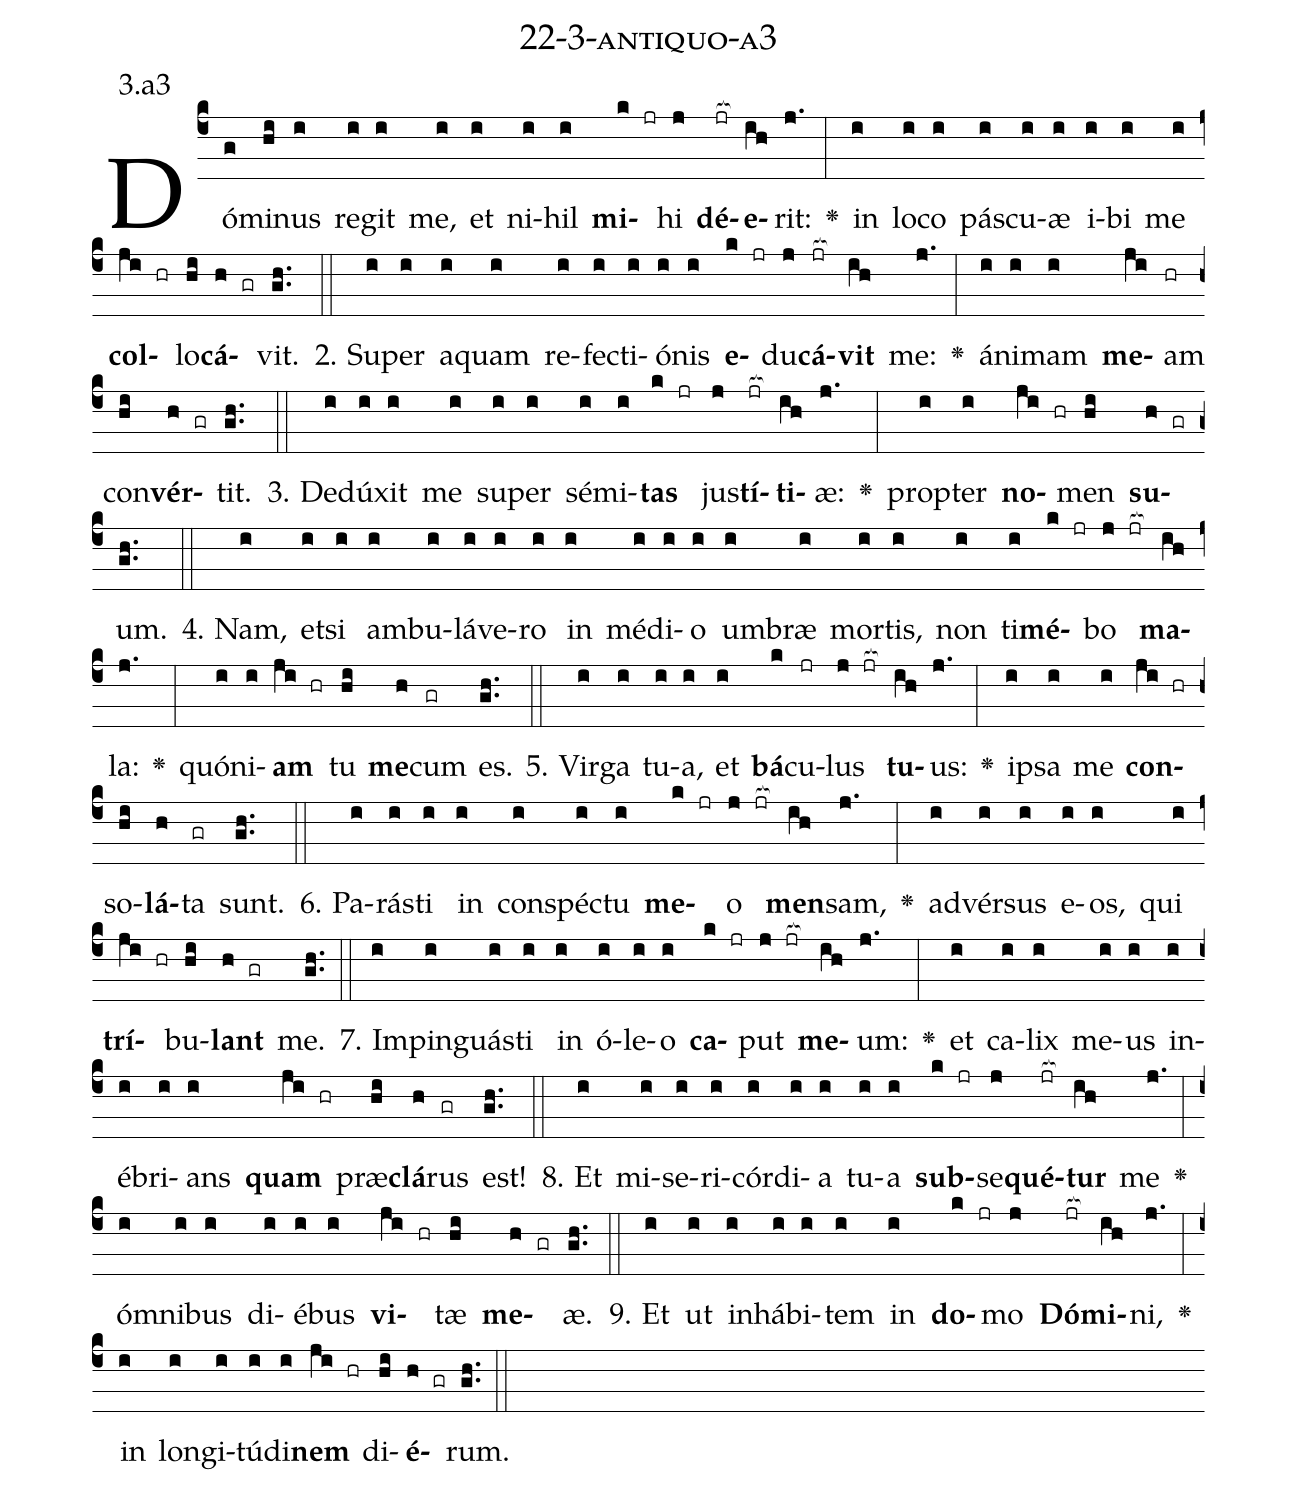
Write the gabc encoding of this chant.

name: 22-3-antiquo-a3;
annotation: 3.a3;
%%
(c4)Dó(g)mi(hi)nus(i) re(i)git(i) me,(i) et(i) ni(i)hil(i) <b>mi</b>(k jr)hi(j) <b>dé</b>(jr[ocb:1{])<b>e</b>(ih[ocb:0}])rit:(j.) <v>\greheightstar</v>(:) in(i) lo(i)co(i) pás(i)cu(i)æ(i) i(i)bi(i) me(i) <b>col</b>(ji hr)lo(hi)<b>cá</b>(h gr)vit.(gh..) (::)
2. Su(i)per(i) a(i)quam(i) re(i)fec(i)ti(i)ó(i)nis(i) <b>e</b>(k jr)du(j)<b>cá</b>(jr[ocb:1{])<b>vit</b>(ih[ocb:0}]) me:(j.) <v>\greheightstar</v>(:) á(i)ni(i)mam(i) <b>me</b>(ji)am(hr) con(hi)<b>vér</b>(h gr)tit.(gh..) (::)
3. De(i)dú(i)xit(i) me(i) su(i)per(i) sé(i)mi(i)<b>tas</b>(k jr) jus(j)<b>tí</b>(jr[ocb:1{])<b>ti</b>(ih[ocb:0}])æ:(j.) <v>\greheightstar</v>(:) prop(i)ter(i) <b>no</b>(ji hr)men(hi) <b>su</b>(h gr)um.(gh..) (::)
4. Nam,(i) et(i)si(i) am(i)bu(i)lá(i)ve(i)ro(i) in(i) mé(i)di(i)o(i) um(i)bræ(i) mor(i)tis,(i) non(i) ti(i)<b>mé</b>(k jr)bo(j jr[ocb:1{]) <b>ma</b>(ih[ocb:0}])la:(j.) <v>\greheightstar</v>(:) quón(i)i(i)<b>am</b>(ji hr) tu(hi) <b>me</b>(h)cum(gr) es.(gh..) (::)
5. Vir(i)ga(i) tu(i)a,(i) et(i) <b>bá</b>(k)cu(jr)lus(j jr[ocb:1{]) <b>tu</b>(ih[ocb:0}])us:(j.) <v>\greheightstar</v>(:) ip(i)sa(i) me(i) <b>con</b>(ji hr)so(hi)<b>lá</b>(h)ta(gr) sunt.(gh..) (::)
6. Pa(i)rás(i)ti(i) in(i) con(i)spéc(i)tu(i) <b>me</b>(k jr)o(j jr[ocb:1{]) <b>men</b>(ih[ocb:0}])sam,(j.) <v>\greheightstar</v>(:) ad(i)vér(i)sus(i) e(i)os,(i) qui(i) <b>trí</b>(ji hr)bu(hi)<b>lant</b>(h gr) me.(gh..) (::)
7. Im(i)pin(i)guás(i)ti(i) in(i) ó(i)le(i)o(i) <b>ca</b>(k jr)put(j jr[ocb:1{]) <b>me</b>(ih[ocb:0}])um:(j.) <v>\greheightstar</v>(:) et(i) ca(i)lix(i) me(i)us(i) in(i)é(i)bri(i)ans(i) <b>quam</b>(ji hr) præ(hi)<b>clá</b>(h)rus(gr) est!(gh..) (::)
8. Et(i) mi(i)se(i)ri(i)cór(i)di(i)a(i) tu(i)a(i) <b>sub</b>(k jr)se(j)<b>qué</b>(jr[ocb:1{])<b>tur</b>(ih[ocb:0}]) me(j.) <v>\greheightstar</v>(:) óm(i)ni(i)bus(i) di(i)é(i)bus(i) <b>vi</b>(ji hr)tæ(hi) <b>me</b>(h gr)æ.(gh..) (::)
9. Et(i) ut(i) in(i)há(i)bi(i)tem(i) in(i) <b>do</b>(k jr)mo(j) <b>Dó</b>(jr[ocb:1{])<b>mi</b>(ih[ocb:0}])ni,(j.) <v>\greheightstar</v>(:) in(i) lon(i)gi(i)tú(i)di(i)<b>nem</b>(ji hr) di(hi)<b>é</b>(h gr)rum.(gh..) (::)
